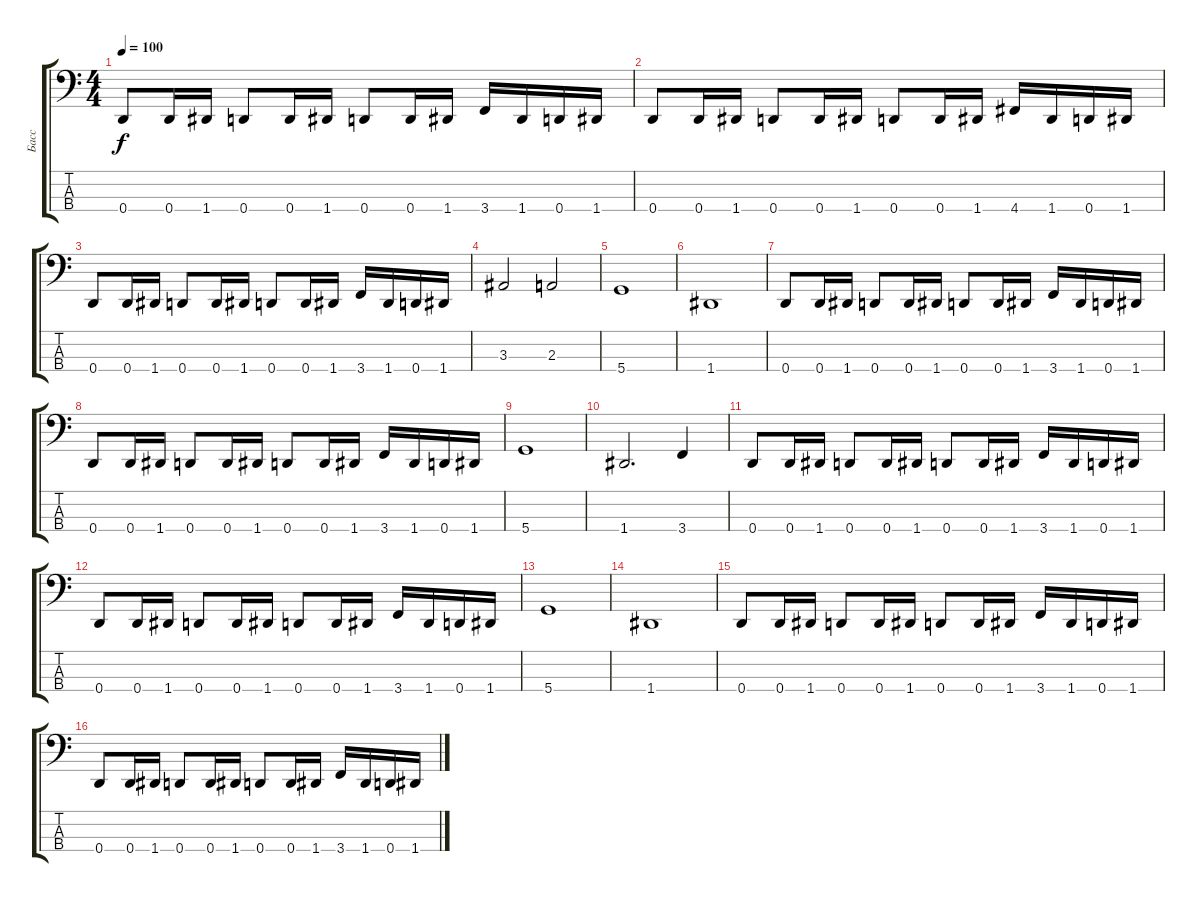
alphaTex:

\track ("Басс" "Басс") {instrument electricbassfinger}
\staff {score tabs}
\tuning (F2 C2 G1 D1) {hide}
\ts (4 4)
\tempo 100
\clef f4
\ks c
0.4.8{dy f} 0.4.16 1.4.16 0.4.8 0.4.16 1.4.16 0.4.8 0.4.16 1.4.16 3.4.16 1.4.16 0.4.16 1.4.16 |
0.4.8 0.4.16 1.4.16 0.4.8 0.4.16 1.4.16 0.4.8 0.4.16 1.4.16 4.4.16 1.4.16 0.4.16 1.4.16 |
0.4.8 0.4.16 1.4.16 0.4.8 0.4.16 1.4.16 0.4.8 0.4.16 1.4.16 3.4.16 1.4.16 0.4.16 1.4.16 |
3.3.2 2.3.2 |
5.4.1 |
1.4.1 |
0.4.8 0.4.16 1.4.16 0.4.8 0.4.16 1.4.16 0.4.8 0.4.16 1.4.16 3.4.16 1.4.16 0.4.16 1.4.16 |
0.4.8 0.4.16 1.4.16 0.4.8 0.4.16 1.4.16 0.4.8 0.4.16 1.4.16 3.4.16 1.4.16 0.4.16 1.4.16 |
5.4.1 |
1.4.2{d} 3.4.4 |
0.4.8 0.4.16 1.4.16 0.4.8 0.4.16 1.4.16 0.4.8 0.4.16 1.4.16 3.4.16 1.4.16 0.4.16 1.4.16 |
0.4.8 0.4.16 1.4.16 0.4.8 0.4.16 1.4.16 0.4.8 0.4.16 1.4.16 3.4.16 1.4.16 0.4.16 1.4.16 |
5.4.1 |
1.4.1 |
0.4.8 0.4.16 1.4.16 0.4.8 0.4.16 1.4.16 0.4.8 0.4.16 1.4.16 3.4.16 1.4.16 0.4.16 1.4.16 |
0.4.8 0.4.16 1.4.16 0.4.8 0.4.16 1.4.16 0.4.8 0.4.16 1.4.16 3.4.16 1.4.16 0.4.16 1.4.16
